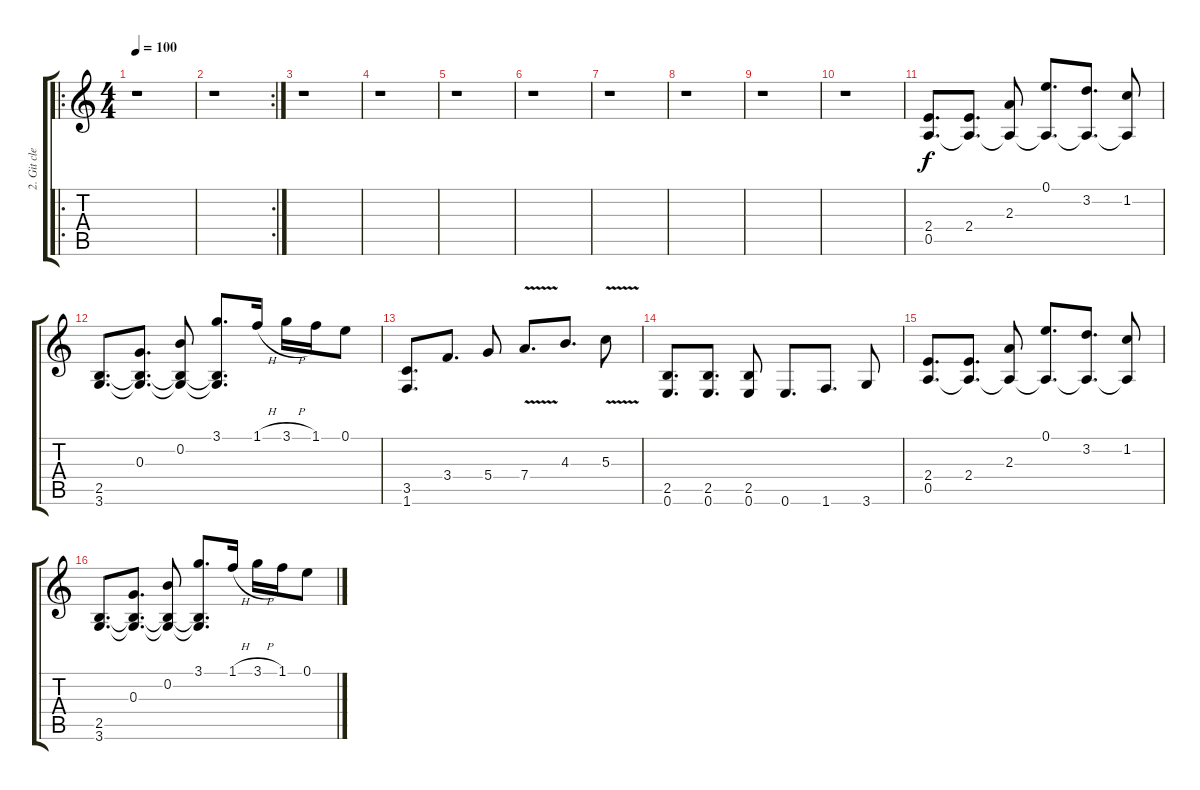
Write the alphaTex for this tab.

\track ("2. Git clean" "2. Git cle") {instrument acousticguitarnylon}
\staff {score tabs}
\tuning (E4 B3 G3 D3 A2 E2) {hide}
\ro
\ts (4 4)
\tempo 100
\clef g2
\ks c
r.1{dy f} |
\rc 2
r.1 |
r.1 |
r.1 |
r.1 |
r.1 |
r.1 |
r.1 |
r.1 |
r.1 |
(2.4 0.5).8{d} (2.4 0.5{t}).8{d} (2.3 0.5{t}).8 (0.1 0.5{t}).8{d} (3.2 0.5{t}).8{d} (1.2 0.5{t}).8 |
(2.5 3.6).8{d} (0.3 2.5{t} 3.6{t}).8{d} (0.2 2.5{t} 3.6{t}).8 (3.1 2.5{t} 3.6{t}).8{d} 1.1{h}.16 3.1{h}.16 1.1.16 0.1.8 |
(3.5 1.6).8{d} 3.4.8{d} 5.4.8 7.4{v}.8{d} 4.3.8{d} 5.3{v}.8 |
(2.5 0.6).8{d} (2.5 0.6).8{d} (2.5 0.6).8 0.6.8{d} 1.6.8{d} 3.6.8 |
(2.4 0.5).8{d} (2.4 0.5{t}).8{d} (2.3 0.5{t}).8 (0.1 0.5{t}).8{d} (3.2 0.5{t}).8{d} (1.2 0.5{t}).8 |
(2.5 3.6).8{d} (0.3 2.5{t} 3.6{t}).8{d} (0.2 2.5{t} 3.6{t}).8 (3.1 2.5{t} 3.6{t}).8{d} 1.1{h}.16 3.1{h}.16 1.1.16 0.1.8
